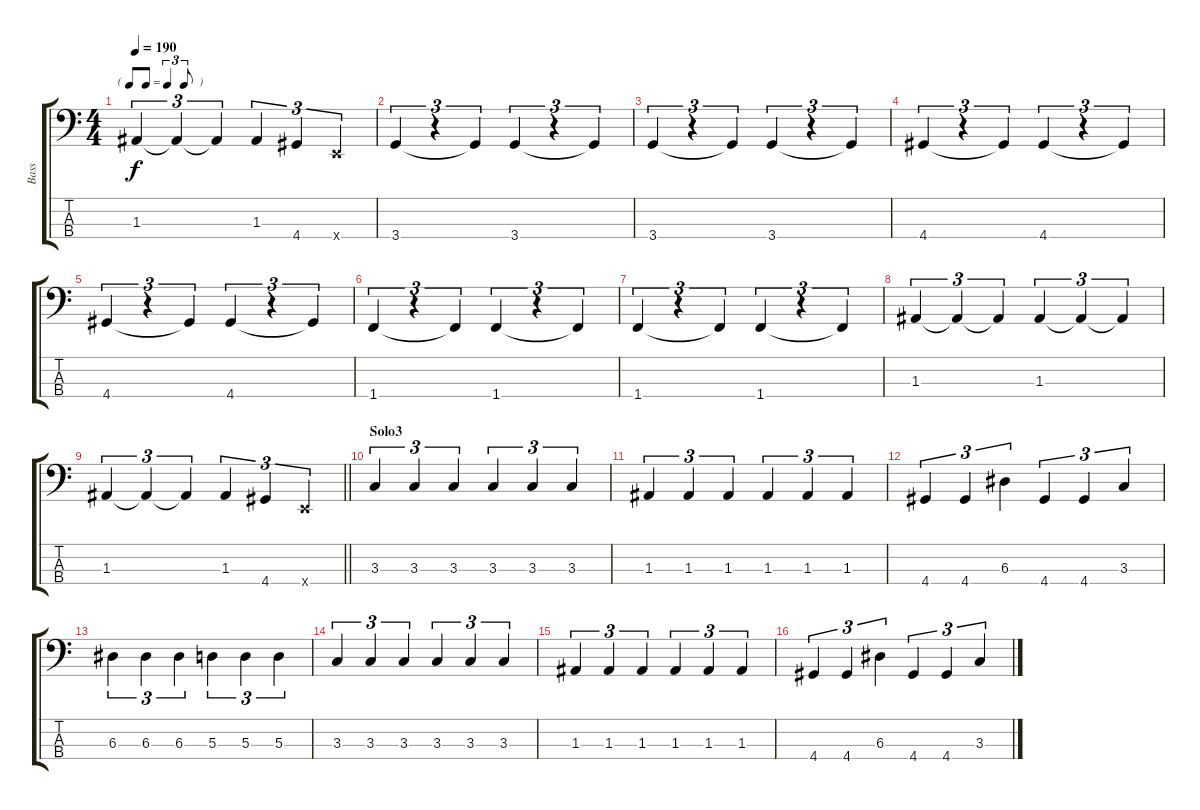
\track ("Bass" "Bass") {instrument electricbassfinger}
\staff {score tabs}
\tuning (G2 D2 A1 E1) {hide}
\ts (4 4)
\tf triplet8th
\tempo 190
\clef f4
\ks c
1.3.4{tu (3 2) dy f} 1.3{t}.4{tu (3 2)} 1.3{t}.4{tu (3 2)} 1.3.4{tu (3 2)} 4.4.4{tu (3 2)} 0.4{x}.4{tu (3 2)} |
3.4.4{tu (3 2)} r.4{tu (3 2)} 3.4{t}.4{tu (3 2)} 3.4.4{tu (3 2)} r.4{tu (3 2)} 3.4{t}.4{tu (3 2)} |
3.4.4{tu (3 2)} r.4{tu (3 2)} 3.4{t}.4{tu (3 2)} 3.4.4{tu (3 2)} r.4{tu (3 2)} 3.4{t}.4{tu (3 2)} |
4.4.4{tu (3 2)} r.4{tu (3 2)} 4.4{t}.4{tu (3 2)} 4.4.4{tu (3 2)} r.4{tu (3 2)} 4.4{t}.4{tu (3 2)} |
4.4.4{tu (3 2)} r.4{tu (3 2)} 4.4{t}.4{tu (3 2)} 4.4.4{tu (3 2)} r.4{tu (3 2)} 4.4{t}.4{tu (3 2)} |
1.4.4{tu (3 2)} r.4{tu (3 2)} 1.4{t}.4{tu (3 2)} 1.4.4{tu (3 2)} r.4{tu (3 2)} 1.4{t}.4{tu (3 2)} |
1.4.4{tu (3 2)} r.4{tu (3 2)} 1.4{t}.4{tu (3 2)} 1.4.4{tu (3 2)} r.4{tu (3 2)} 1.4{t}.4{tu (3 2)} |
1.3.4{tu (3 2)} 1.3{t}.4{tu (3 2)} 1.3{t}.4{tu (3 2)} 1.3.4{tu (3 2)} 1.3{t}.4{tu (3 2)} 1.3{t}.4{tu (3 2)} |
\barLineRight lightlight
1.3.4{tu (3 2)} 1.3{t}.4{tu (3 2)} 1.3{t}.4{tu (3 2)} 1.3.4{tu (3 2)} 4.4.4{tu (3 2)} 0.4{x}.4{tu (3 2)} |
\section ("" "Solo3")
3.3.4{tu (3 2)} 3.3.4{tu (3 2)} 3.3.4{tu (3 2)} 3.3.4{tu (3 2)} 3.3.4{tu (3 2)} 3.3.4{tu (3 2)} |
1.3.4{tu (3 2)} 1.3.4{tu (3 2)} 1.3.4{tu (3 2)} 1.3.4{tu (3 2)} 1.3.4{tu (3 2)} 1.3.4{tu (3 2)} |
4.4.4{tu (3 2)} 4.4.4{tu (3 2)} 6.3.4{tu (3 2)} 4.4.4{tu (3 2)} 4.4.4{tu (3 2)} 3.3.4{tu (3 2)} |
6.3.4{tu (3 2)} 6.3.4{tu (3 2)} 6.3.4{tu (3 2)} 5.3.4{tu (3 2)} 5.3.4{tu (3 2)} 5.3.4{tu (3 2)} |
3.3.4{tu (3 2)} 3.3.4{tu (3 2)} 3.3.4{tu (3 2)} 3.3.4{tu (3 2)} 3.3.4{tu (3 2)} 3.3.4{tu (3 2)} |
1.3.4{tu (3 2)} 1.3.4{tu (3 2)} 1.3.4{tu (3 2)} 1.3.4{tu (3 2)} 1.3.4{tu (3 2)} 1.3.4{tu (3 2)} |
4.4.4{tu (3 2)} 4.4.4{tu (3 2)} 6.3.4{tu (3 2)} 4.4.4{tu (3 2)} 4.4.4{tu (3 2)} 3.3.4{tu (3 2)}
